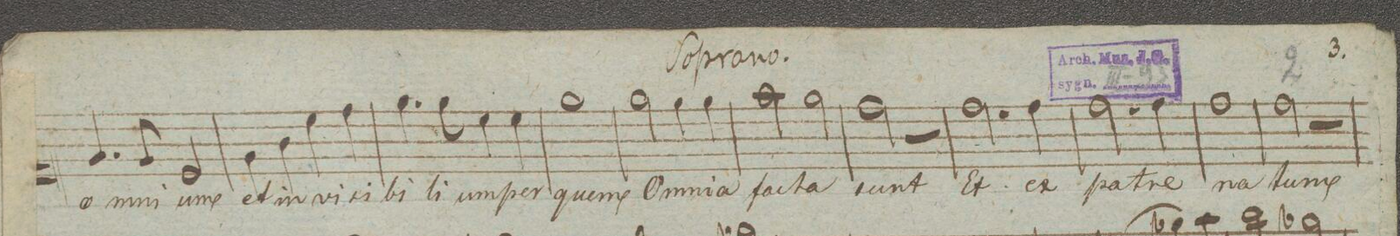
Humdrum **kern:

**kern	**text	**dynam
*I"Soprano.	*	*
*clefC1	*	*
*k[]	*	*
*met(c|)	*	*
*M4/4	*	*
4.e/	om-	.
8e/	-ni-	.
2c/	-um	.
=15	=15	=15
4e\	et	.
4g\	in-	.
4cc\	-vi-	.
4dd\	-si-	.
=16	=16	=16
4.ee\	-bi-	.
8ee\	-li-	.
4cc\	-um	.
4cc\	per	.
=17	=17	=17
1ee\	quem	.
=18	=18	=18
2ee\	Om-	.
4ee\	-ni-	.
4ee\	-a	.
=19	=19	=19
2ff\	fac-	.
2ee\	-ta	.
=20	=20	=20
2dd\	sunt	.
2r	.	.
=21	=21	=21
2.dd\	Et	.
4dd\	ex	.
=22	=22	=22
2.dd\	pat-	.
4dd\	-re	.
=23	=23	=23
1dd\	na-	.
=24	=24	=24
2dd\	-tum	.
2r	.	.
=25	=25	=25
*-	*-	*-
